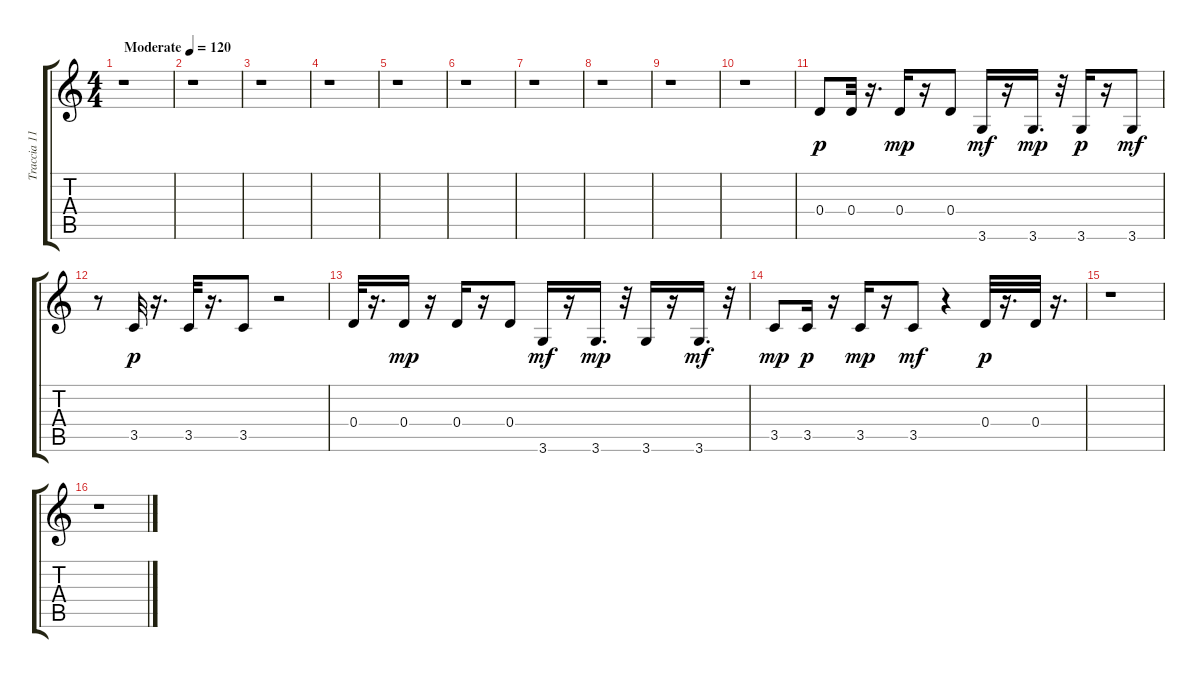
\track ("Traccia 11" "Traccia 11") {instrument distortionguitar}
\staff {score tabs}
\tuning (E4 B3 G3 D3 A2 E2) {hide}
\ts (4 4)
\tempo (120 "Moderate")
\clef g2
\ks c
r.1{dy p instrument distortionguitar} |
r.1 |
r.1 |
r.1 |
r.1 |
r.1 |
r.1 |
r.1 |
r.1 |
r.1 |
0.4.8 0.4.32 r.16{d} 0.4.16{dy mp} r.16 0.4.8 3.6.16{dy mf} r.16 3.6.16{d dy mp} r.32 3.6.16{dy p} r.16 3.6.8{dy mf} |
r.8 3.5.32{dy p} r.16{d} 3.5.32 r.16{d} 3.5.8 r.2 |
0.4.32 r.16{d} 0.4.16{dy mp} r.16 0.4.16 r.16 0.4.8 3.6.16{dy mf} r.16 3.6.16{d dy mp} r.32 3.6.16 r.16 3.6.16{d dy mf} r.32 |
3.5.8{dy mp} 3.5.16{dy p} r.16 3.5.16{dy mp} r.16 3.5.8{dy mf} r.4 0.4.32{dy p} r.16{d} 0.4.32 r.16{d} |
r.1 |
r.1
